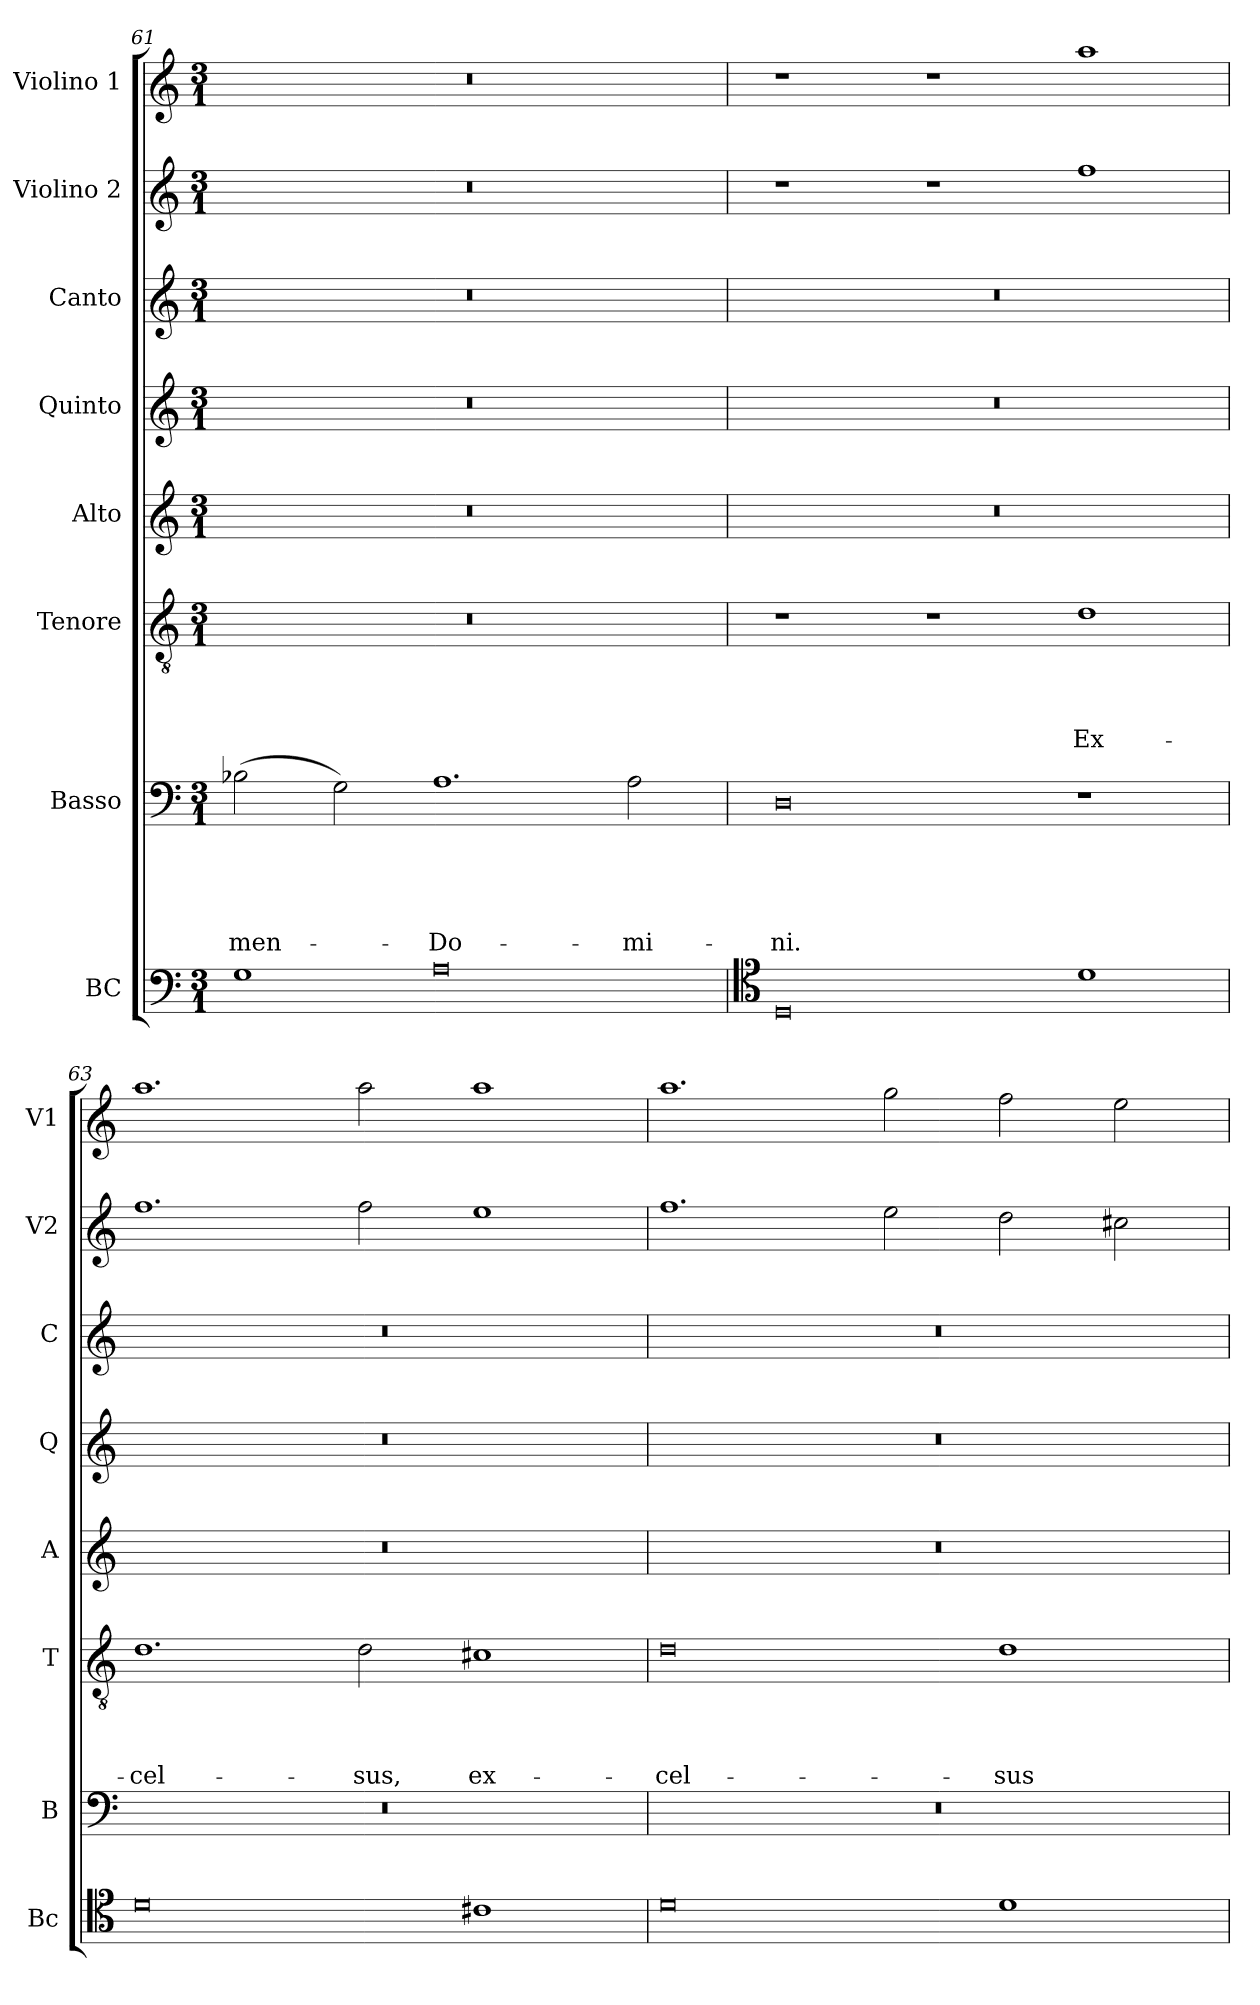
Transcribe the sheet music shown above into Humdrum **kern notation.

**kern	**kern	**text	**text	**text	**text	**text	**kern	**text	**text	**text	**text	**kern	**kern	**kern	**kern	**kern
*part8	*part7	*part7	*part7	*part7	*part7	*part7	*part6	*part6	*part6	*part6	*part6	*part5	*part4	*part3	*part2	*part1
*staff8	*staff7	*staff7	*staff7	*staff7	*staff7	*staff7	*staff6	*staff6	*staff6	*staff6	*staff6	*staff5	*staff4	*staff3	*staff2	*staff1
*I"BC	*I"Basso	*	*	*	*	*	*I"Tenore	*	*	*	*	*I"Alto	*I"Quinto	*I"Canto	*I"Violino 2	*I"Violino 1
*I'Bc	*I'B	*	*	*	*	*	*I'T	*	*	*	*	*I'A	*I'Q	*I'C	*I'V2	*I'V1
*clefF4	*clefF4	*	*	*	*	*	*clefGv2	*	*	*	*	*clefG2	*clefG2	*clefG2	*clefG2	*clefG2
*k[]	*k[]	*	*	*	*	*	*k[]	*	*	*	*	*k[]	*k[]	*k[]	*k[]	*k[]
*C:	*C:	*	*	*	*	*	*C:	*	*	*	*	*C:	*C:	*C:	*C:	*C:
*M3/1	*M3/1	*	*	*	*	*	*M3/1	*	*	*	*	*M3/1	*M3/1	*M3/1	*M3/1	*M3/1
=61	=61	=61	=61	=61	=61	=61	=61	=61	=61	=61	=61	=61	=61	=61	=61	=61
!	!	!	!	!	!	!LO:LY:b	!	!	!	!	!	!	!	!	!	!
1G	(>2B-X\	.	.	.	.	-men-	0.r	.	.	.	.	0.r	0.r	0.r	0.r	0.r
.	2G\)	.	.	.	.	.	.	.	.	.	.	.	.	.	.	.
!	!	!	!	!	!	!LO:LY:b	!	!	!	!	!	!	!	!	!	!
0A	1.A	.	.	.	.	-Do-	.	.	.	.	.	.	.	.	.	.
!	!	!	!	!	!	!LO:LY:b	!	!	!	!	!	!	!	!	!	!
.	2A\	.	.	.	.	-mi-	.	.	.	.	.	.	.	.	.	.
!!LO:LB:g=z
=62	=62	=62	=62	=62	=62	=62	=62	=62	=62	=62	=62	=62	=62	=62	=62	=62
*clefC4	*	*	*	*	*	*	*	*	*	*	*	*	*	*	*	*
!	!	!	!	!	!	!LO:LY:b	!	!	!	!	!	!	!	!	!	!
0D	0D	.	.	.	.	-ni.	1r	.	.	.	.	0.r	0.r	0.r	1r	1r
.	.	.	.	.	.	.	1r	.	.	.	.	.	.	.	1r	1r
!	!	!	!	!	!	!	!	!	!	!	!LO:LY:b	!	!	!	!	!
1d	1r	.	.	.	.	.	1d	.	.	.	Ex-	.	.	.	1ff	1aa
=63	=63	=63	=63	=63	=63	=63	=63	=63	=63	=63	=63	=63	=63	=63	=63	=63
!	!	!	!	!	!	!	!	!	!	!	!LO:LY:b	!	!	!	!	!
0d	0.r	.	.	.	.	.	1.d	.	.	.	-cel-	0.r	0.r	0.r	1.ff	1.aa
!	!	!	!	!	!	!	!	!	!	!	!LO:LY:b	!	!	!	!	!
.	.	.	.	.	.	.	2d\	.	.	.	-sus,	.	.	.	2ff\	2aa\
!	!	!	!	!	!	!	!	!	!	!	!LO:LY:b	!	!	!	!	!
1c#X	.	.	.	.	.	.	1c#X	.	.	.	ex-	.	.	.	1ee	1aa
=64	=64	=64	=64	=64	=64	=64	=64	=64	=64	=64	=64	=64	=64	=64	=64	=64
!	!	!	!	!	!	!	!	!	!	!	!LO:LY:b	!	!	!	!	!
0d	0.r	.	.	.	.	.	0d	.	.	.	-cel-	0.r	0.r	0.r	1.ff	1.aa
.	.	.	.	.	.	.	.	.	.	.	.	.	.	.	2ee\	2gg\
!	!	!	!	!	!	!	!	!	!	!	!LO:LY:b	!	!	!	!	!
1d	.	.	.	.	.	.	1d	.	.	.	-sus	.	.	.	2dd\	2ff\
.	.	.	.	.	.	.	.	.	.	.	.	.	.	.	2cc#X\	2ee\
=	=	=	=	=	=	=	=	=	=	=	=	=	=	=	=	=
*-	*-	*-	*-	*-	*-	*-	*-	*-	*-	*-	*-	*-	*-	*-	*-	*-
